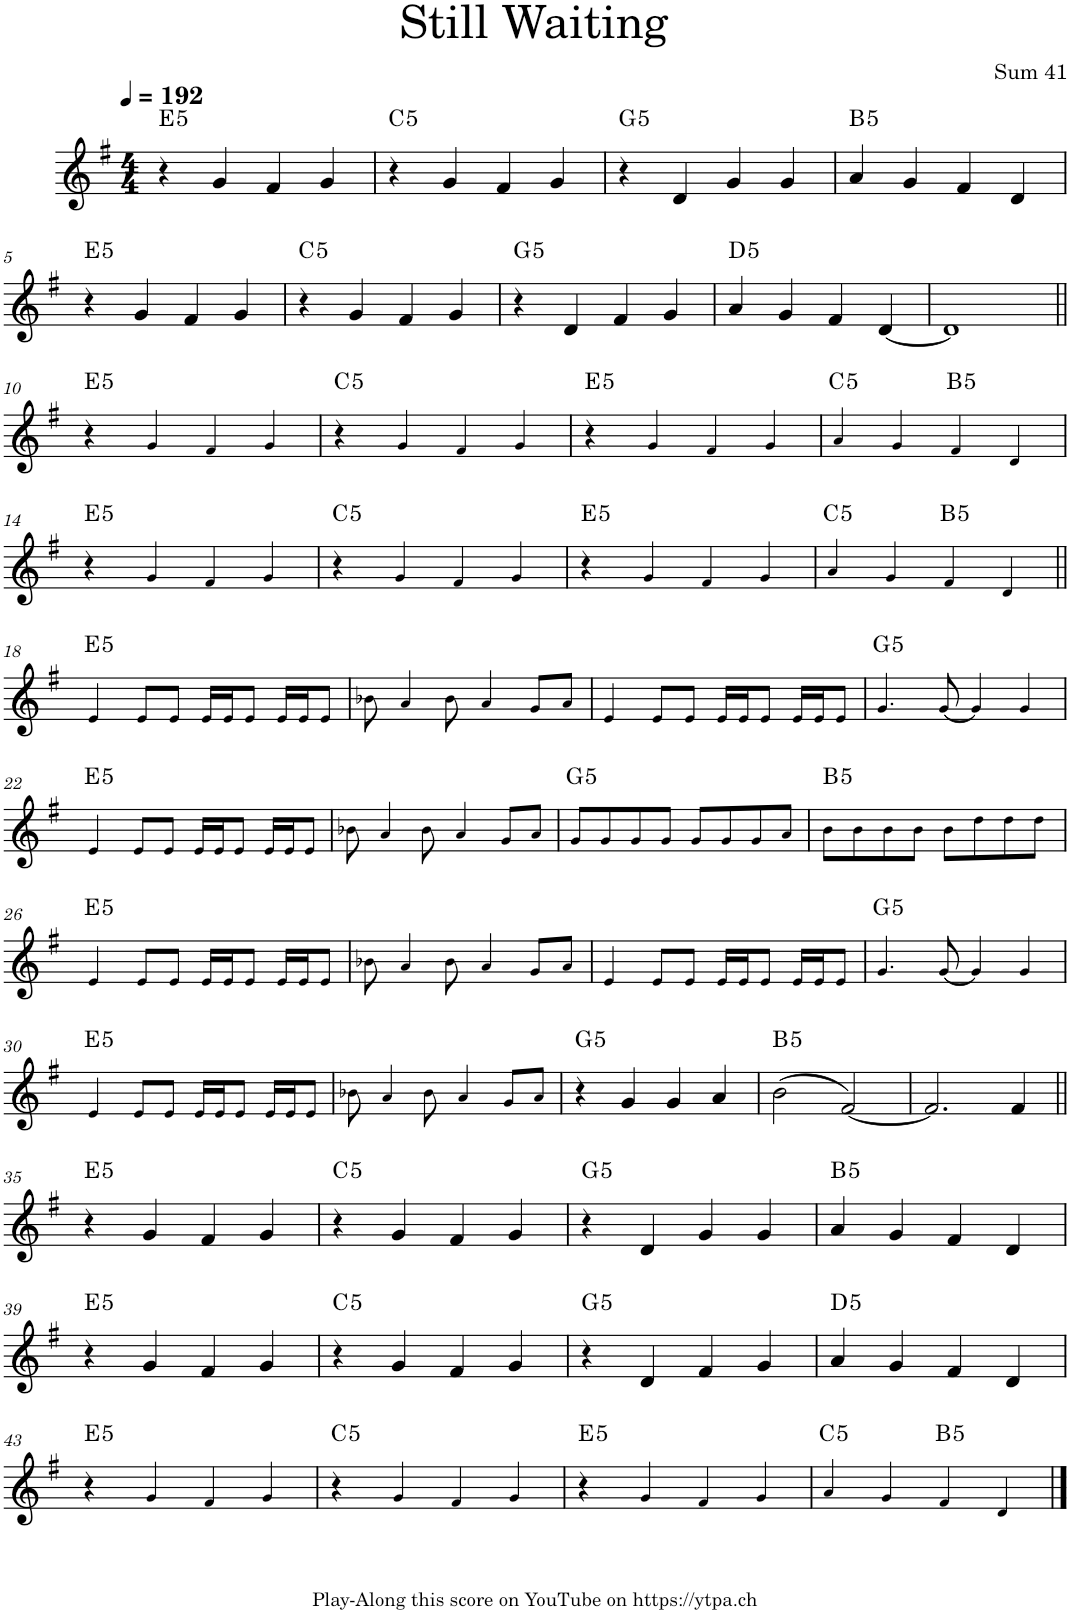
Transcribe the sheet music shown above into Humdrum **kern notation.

**kern	**harte
*part1	*part1
*staff1	*
*I"Piano	*
*I'Pno.	*
*clefG2	*
*k[f#]	*
*M4/4	*
*MM192	*
=1	=1
!	!LO:H:kt=5
4r	E:(1,5)
4g/	.
4f#/	.
4g/	.
=2	=2
!	!LO:H:kt=5
4r	C:(1,5)
4g/	.
4f#/	.
4g/	.
=3	=3
!	!LO:H:kt=5
4r	G:(1,5)
4d/	.
4g/	.
4g/	.
=4	=4
!	!LO:H:kt=5
4a/	B:(1,5)
4g/	.
4f#/	.
4d/	.
!!LO:LB:g=z
=5	=5
!	!LO:H:kt=5
4r	E:(1,5)
4g/	.
4f#/	.
4g/	.
=6	=6
!	!LO:H:kt=5
4r	C:(1,5)
4g/	.
4f#/	.
4g/	.
=7	=7
!	!LO:H:kt=5
4r	G:(1,5)
4d/	.
4f#/	.
4g/	.
=8	=8
!	!LO:H:kt=5
4a/	D:(1,5)
4g/	.
4f#/	.
[4d/	.
=9	=9
1d]	.
!!LO:LB:g=z
=10||	=10||
!	!LO:H:kt=5
4r	E:(1,5)
4g!/	.
4f#!/	.
4g!/	.
=11	=11
!	!LO:H:kt=5
4r	C:(1,5)
4g!/	.
4f#!/	.
4g!/	.
=12	=12
!	!LO:H:kt=5
4r	E:(1,5)
4g!/	.
4f#!/	.
4g!/	.
=13	=13
!	!LO:H:kt=5
4a!/	C:(1,5)
4g!/	.
!	!LO:H:kt=5
4f#!/	B:(1,5)
4d!/	.
!!LO:LB:g=z
=14	=14
!	!LO:H:kt=5
4r	E:(1,5)
4g!/	.
4f#!/	.
4g!/	.
=15	=15
!	!LO:H:kt=5
4r	C:(1,5)
4g!/	.
4f#!/	.
4g!/	.
=16	=16
!	!LO:H:kt=5
4r	E:(1,5)
4g!/	.
4f#!/	.
4g!/	.
=17	=17
!	!LO:H:kt=5
4a!/	C:(1,5)
4g!/	.
!	!LO:H:kt=5
4f#!/	B:(1,5)
4d!/	.
!!LO:LB:g=z
=18||	=18||
!	!LO:H:kt=5
4e!/	E:(1,5)
8e!/L	.
8e!/J	.
16e!/LL	.
16e!/J	.
8e!/J	.
16e!/LL	.
16e!/J	.
8e!/J	.
=19	=19
8b-X!\	.
4a!/	.
8b-!\	.
4a!/	.
8g!/L	.
8a!/J	.
=20	=20
4e!/	.
8e!/L	.
8e!/J	.
16e!/LL	.
16e!/J	.
8e!/J	.
16e!/LL	.
16e!/J	.
8e!/J	.
=21	=21
!	!LO:H:kt=5
4.g!/	G:(1,5)
[8g!/	.
4g!/]	.
4g!/	.
!!LO:LB:g=z
=22	=22
!	!LO:H:kt=5
4e!/	E:(1,5)
8e!/L	.
8e!/J	.
16e!/LL	.
16e!/J	.
8e!/J	.
16e!/LL	.
16e!/J	.
8e!/J	.
=23	=23
8b-X!\	.
4a!/	.
8b-!\	.
4a!/	.
8g!/L	.
8a!/J	.
=24	=24
!	!LO:H:kt=5
8g!/L	G:(1,5)
8g!/	.
8g!/	.
8g!/J	.
8g!/L	.
8g!/	.
8g!/	.
8a!/J	.
=25	=25
!	!LO:H:kt=5
8b!\L	B:(1,5)
8b!\	.
8b!\	.
8b!\J	.
8b!\L	.
8dd!\	.
8dd!\	.
8dd!\J	.
!!LO:LB:g=z
=26	=26
!	!LO:H:kt=5
4e!/	E:(1,5)
8e!/L	.
8e!/J	.
16e!/LL	.
16e!/J	.
8e!/J	.
16e!/LL	.
16e!/J	.
8e!/J	.
=27	=27
8b-X!\	.
4a!/	.
8b-!\	.
4a!/	.
8g!/L	.
8a!/J	.
=28	=28
4e!/	.
8e!/L	.
8e!/J	.
16e!/LL	.
16e!/J	.
8e!/J	.
16e!/LL	.
16e!/J	.
8e!/J	.
=29	=29
!	!LO:H:kt=5
4.g!/	G:(1,5)
[8g!/	.
4g!/]	.
4g!/	.
!!LO:LB:g=z
=30	=30
!	!LO:H:kt=5
4e!/	E:(1,5)
8e!/L	.
8e!/J	.
16e!/LL	.
16e!/J	.
8e!/J	.
16e!/LL	.
16e!/J	.
8e!/J	.
=31	=31
8b-X!\	.
4a!/	.
8b-!\	.
4a!/	.
8g!/L	.
8a!/J	.
=32	=32
!	!LO:H:kt=5
4r	G:(1,5)
4g/	.
4g/	.
4a/	.
=33	=33
!	!LO:H:kt=5
(2b\	B:(1,5)
[2f#/)	.
=34	=34
2.f#/]	.
4f#/	.
!!LO:LB:g=z
=35||	=35||
!	!LO:H:kt=5
4r	E:(1,5)
4g/	.
4f#/	.
4g/	.
=36	=36
!	!LO:H:kt=5
4r	C:(1,5)
4g/	.
4f#/	.
4g/	.
=37	=37
!	!LO:H:kt=5
4r	G:(1,5)
4d/	.
4g/	.
4g/	.
=38	=38
!	!LO:H:kt=5
4a/	B:(1,5)
4g/	.
4f#/	.
4d/	.
!!LO:LB:g=z
=39	=39
!	!LO:H:kt=5
4r	E:(1,5)
4g/	.
4f#/	.
4g/	.
=40	=40
!	!LO:H:kt=5
4r	C:(1,5)
4g/	.
4f#/	.
4g/	.
=41	=41
!	!LO:H:kt=5
4r	G:(1,5)
4d/	.
4f#/	.
4g/	.
=42	=42
!	!LO:H:kt=5
4a/	D:(1,5)
4g/	.
4f#/	.
4d/	.
!!LO:LB:g=z
=43	=43
!	!LO:H:kt=5
4r	E:(1,5)
4g!/	.
4f#!/	.
4g!/	.
=44	=44
!	!LO:H:kt=5
4r	C:(1,5)
4g!/	.
4f#!/	.
4g!/	.
=45	=45
!	!LO:H:kt=5
4r	E:(1,5)
4g!/	.
4f#!/	.
4g!/	.
=46	=46
!	!LO:H:kt=5
4a!/	C:(1,5)
4g!/	.
!	!LO:H:kt=5
4f#!/	B:(1,5)
4d!/	.
==	==
*-	*-
